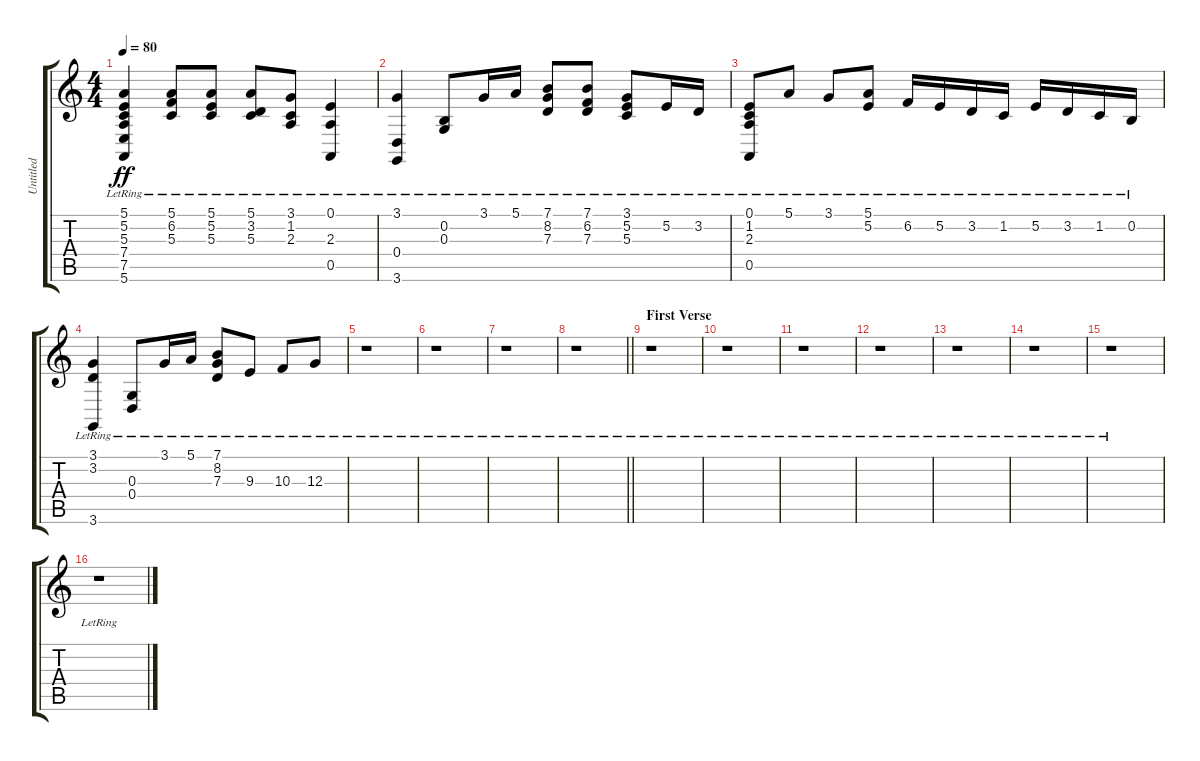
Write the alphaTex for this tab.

\track ("Untitled" "Untitled") {instrument acousticgrandpiano}
\staff {score tabs}
\tuning (E4 B3 G3 D3 A2 E2) {hide}
\ts (4 4)
\tempo 80
\clef g2
\ks c
(5.1{lr} 5.2{lr} 5.3{lr} 7.4{lr} 7.5{lr} 5.6{lr}).4{dy ff} (5.1{lr} 6.2{lr} 5.3{lr}).8 (5.1{lr} 5.2{lr} 5.3{lr}).8 (5.1{lr} 3.2{lr} 5.3{lr}).8 (3.1{lr} 1.2{lr} 2.3{lr}).8 (0.1{lr} 2.3{lr} 0.5{lr}).4 |
(3.1{lr} 0.4{lr} 3.6{lr}).4 (0.2{lr} 0.3{lr}).8 3.1{lr}.16 5.1{lr}.16 (7.1{lr} 8.2{lr} 7.3{lr}).8 (7.1{lr} 6.2{lr} 7.3{lr}).8 (3.1{lr} 5.2{lr} 5.3{lr}).8 5.2{lr}.16 3.2{lr}.16 |
(0.1{lr} 1.2{lr} 2.3{lr} 0.5{lr}).8 5.1{lr}.8 3.1{lr}.8 (5.1{lr} 5.2{lr}).8 6.2{lr}.16 5.2{lr}.16 3.2{lr}.16 1.2{lr}.16 5.2{lr}.16 3.2{lr}.16 1.2{lr}.16 0.2{lr}.16 |
(3.1{lr} 3.2{lr} 3.6{lr}).4 (0.3{lr} 0.4{lr}).8 3.1{lr}.16 5.1{lr}.16 (7.1{lr} 8.2{lr} 7.3{lr}).8 9.3{lr}.8 10.3{lr}.8 12.3{lr}.8 |
r.1 |
r.1 |
r.1 |
\barLineRight lightlight
r.1 |
\section ("" "First Verse")
r.1 |
r.1 |
r.1 |
r.1 |
r.1 |
r.1 |
r.1 |
r.1
